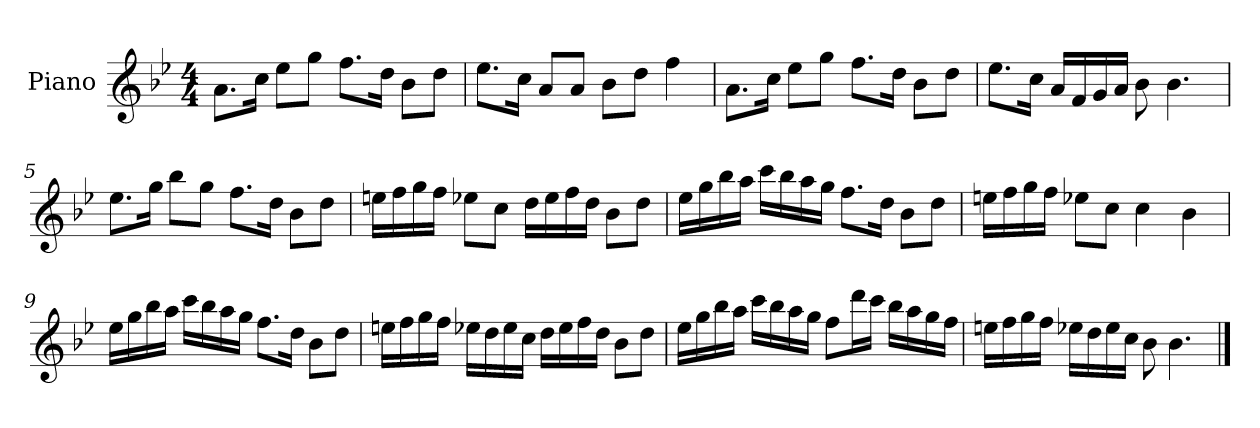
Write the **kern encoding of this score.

**kern
*part1
*staff1
*I"Piano
*I'P-no
*clefG2
*k[b-e-]
*M4/4
*MM90
=1
8.a\L
16cc\Jk
8ee-\L
8gg\J
8.ff\L
16dd\Jk
8b-\L
8dd\J
=2
8.ee-\L
16cc\Jk
8a/L
8a/J
8b-\L
8dd\J
4ff\
=3
8.a\L
16cc\Jk
8ee-\L
8gg\J
8.ff\L
16dd\Jk
8b-\L
8dd\J
=4
8.ee-\L
16cc\Jk
16a/LL
16f/
16g/
16a/JJ
8b-\
4.b-\
!!LO:LB:g=z
=5
8.ee-\L
16gg\Jk
8bb-\L
8gg\J
8.ff\L
16dd\Jk
8b-\L
8dd\J
=6
16een\LL
16ff\
16gg\
16ff\JJ
8ee-X\L
8cc\J
16dd\LL
16ee-\
16ff\
16dd\JJ
8b-\L
8dd\J
=7
16ee-\LL
16gg\
16bb-\
16aa\JJ
16ccc\LL
16bb-\
16aa\
16gg\JJ
8.ff\L
16dd\Jk
8b-\L
8dd\J
!!LO:LB:g=z
=8
16een\LL
16ff\
16gg\
16ff\JJ
8ee-X\L
8cc\J
4cc\
4b-\
=9
16ee-\LL
16gg\
16bb-\
16aa\JJ
16ccc\LL
16bb-\
16aa\
16gg\JJ
8.ff\L
16dd\Jk
8b-\L
8dd\J
=10
16een\LL
16ff\
16gg\
16ff\JJ
16ee-X\LL
16dd\
16ee-\
16cc\JJ
16dd\LL
16ee-\
16ff\
16dd\JJ
8b-\L
8dd\J
!!LO:LB:g=z
=11
16ee-\LL
16gg\
16bb-\
16aa\JJ
16ccc\LL
16bb-\
16aa\
16gg\JJ
8ff\L
16ddd\L
16ccc\JJ
16bb-\LL
16aa\
16gg\
16ff\JJ
=12
16een\LL
16ff\
16gg\
16ff\JJ
16ee-X\LL
16dd\
16ee-\
16cc\JJ
8b-\
4.b-\
==
*-
